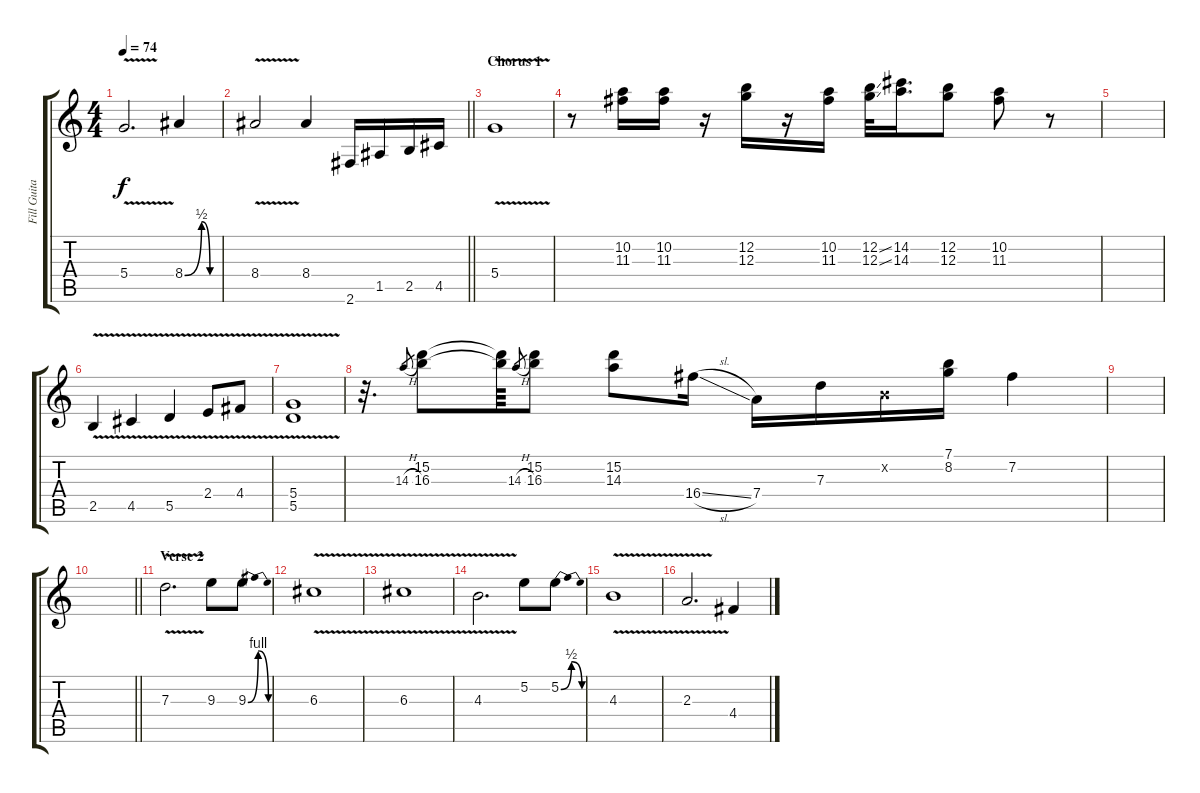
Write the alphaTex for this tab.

\track ("Fill Guitar #1" "Fill Guita") {instrument distortionguitar}
\staff {score tabs}
\tuning (E4 B3 G3 D3 A2 E2) {hide}
\ts (4 4)
\tempo 74
\clef g2
\ks c
5.4{v}.2{d dy f} 8.4{be (custom 0 0 30 2 45 0 60 0)}.4 |
\barLineRight lightlight
8.4{v}.2 8.4.4 2.6.16 1.5.16 2.5.16 4.5.16 |
\section ("" "Chorus 1")
5.4{v}.1 |
r.8{volume 16 balance 8} (10.2 11.3).16 (10.2 11.3).16 r.16 (12.2 12.3).16 r.16 (10.2 11.3).16 (12.2{ss} 12.3{ss}).32 (14.2 14.3).16{d} (12.2 12.3).8 (10.2 11.3).8 r.8 |
|
2.5{v}.4{volume 11 balance 12} 4.5{v}.4 5.5{v}.4 2.4{v}.8 4.4{v}.8 |
(5.4{v} 5.5{v}).1 |
r.32{d volume 16} 14.3{h}.8{gr} (15.2 16.3).8 (15.2{t} 16.3{t}).64 14.3{h}.8{gr} (15.2 16.3).8 (15.2 14.3).8 16.4{sl}.16 7.4.16 7.3.16 0.2{x}.16 (7.1 8.2).16 7.2.4 |
|
\barLineRight lightlight
|
\section ("" "Verse 2")
7.3{v}.2{d volume 10} 9.3.8 9.3{be (bendrelease 0 0 30 4 30 4 60 0)}.8 |
6.3{v}.1 |
6.3{v}.1 |
4.3{v}.2{d} 5.2.8 5.2{be (bendrelease 0 0 30 2 30 2 60 0)}.8 |
4.3{v}.1 |
2.3{v}.2{d} 4.4.4
